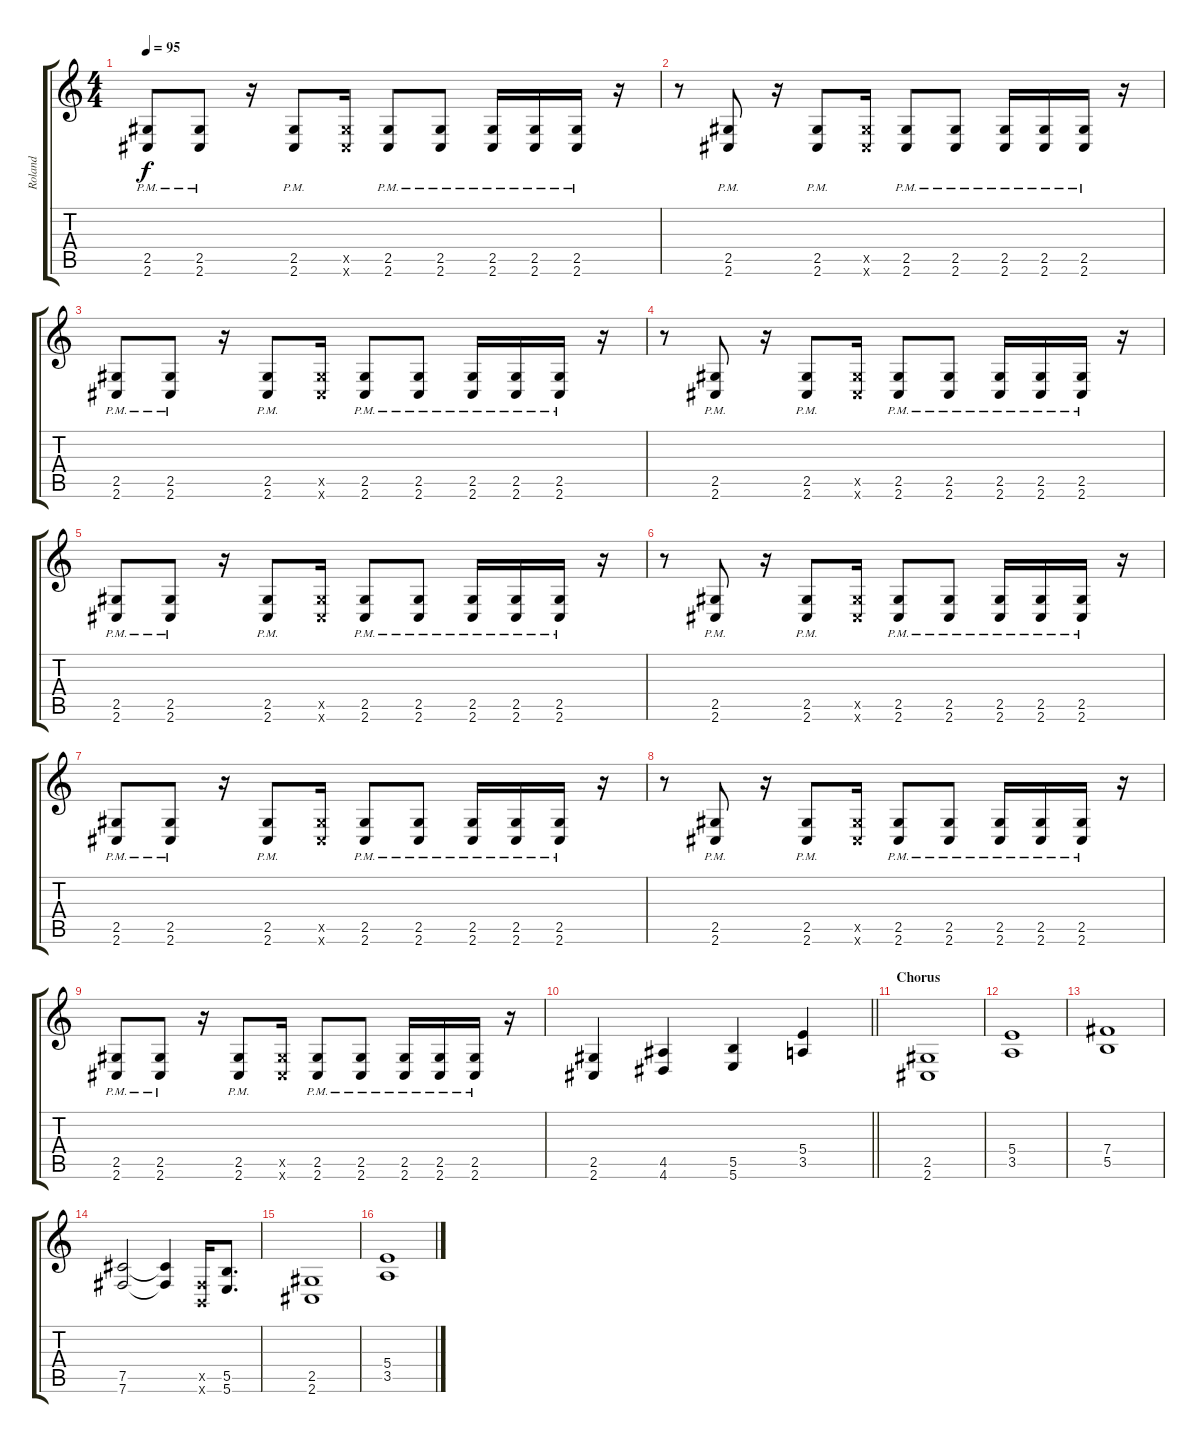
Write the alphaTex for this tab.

\track ("Roland" "Roland") {instrument distortionguitar}
\staff {score tabs}
\tuning (Db4 Ab3 E3 B2 Gb2 B1) {hide}
\ts (4 4)
\tempo 95
\clef g2
\ks c
(2.5{pm} 2.6{pm}).8{dy f} (2.5{pm} 2.6{pm}).8 r.16 (2.5{pm} 2.6{pm}).8 (2.5{x} 2.6{x}).16 (2.5{pm} 2.6{pm}).8 (2.5{pm} 2.6{pm}).8 (2.5{pm} 2.6{pm}).16 (2.5{pm} 2.6{pm}).16 (2.5{pm} 2.6{pm}).16 r.16 |
r.8 (2.5{pm} 2.6{pm}).8 r.16 (2.5{pm} 2.6{pm}).8 (2.5{x} 2.6{x}).16 (2.5{pm} 2.6{pm}).8 (2.5{pm} 2.6{pm}).8 (2.5{pm} 2.6{pm}).16 (2.5{pm} 2.6{pm}).16 (2.5{pm} 2.6{pm}).16 r.16 |
(2.5{pm} 2.6{pm}).8 (2.5{pm} 2.6{pm}).8 r.16 (2.5{pm} 2.6{pm}).8 (2.5{x} 2.6{x}).16 (2.5{pm} 2.6{pm}).8 (2.5{pm} 2.6{pm}).8 (2.5{pm} 2.6{pm}).16 (2.5{pm} 2.6{pm}).16 (2.5{pm} 2.6{pm}).16 r.16 |
r.8 (2.5{pm} 2.6{pm}).8 r.16 (2.5{pm} 2.6{pm}).8 (2.5{x} 2.6{x}).16 (2.5{pm} 2.6{pm}).8 (2.5{pm} 2.6{pm}).8 (2.5{pm} 2.6{pm}).16 (2.5{pm} 2.6{pm}).16 (2.5{pm} 2.6{pm}).16 r.16 |
(2.5{pm} 2.6{pm}).8 (2.5{pm} 2.6{pm}).8 r.16 (2.5{pm} 2.6{pm}).8 (2.5{x} 2.6{x}).16 (2.5{pm} 2.6{pm}).8 (2.5{pm} 2.6{pm}).8 (2.5{pm} 2.6{pm}).16 (2.5{pm} 2.6{pm}).16 (2.5{pm} 2.6{pm}).16 r.16 |
r.8 (2.5{pm} 2.6{pm}).8 r.16 (2.5{pm} 2.6{pm}).8 (2.5{x} 2.6{x}).16 (2.5{pm} 2.6{pm}).8 (2.5{pm} 2.6{pm}).8 (2.5{pm} 2.6{pm}).16 (2.5{pm} 2.6{pm}).16 (2.5{pm} 2.6{pm}).16 r.16 |
(2.5{pm} 2.6{pm}).8 (2.5{pm} 2.6{pm}).8 r.16 (2.5{pm} 2.6{pm}).8 (2.5{x} 2.6{x}).16 (2.5{pm} 2.6{pm}).8 (2.5{pm} 2.6{pm}).8 (2.5{pm} 2.6{pm}).16 (2.5{pm} 2.6{pm}).16 (2.5{pm} 2.6{pm}).16 r.16 |
r.8 (2.5{pm} 2.6{pm}).8 r.16 (2.5{pm} 2.6{pm}).8 (2.5{x} 2.6{x}).16 (2.5{pm} 2.6{pm}).8 (2.5{pm} 2.6{pm}).8 (2.5{pm} 2.6{pm}).16 (2.5{pm} 2.6{pm}).16 (2.5{pm} 2.6{pm}).16 r.16 |
(2.5{pm} 2.6{pm}).8 (2.5{pm} 2.6{pm}).8 r.16 (2.5{pm} 2.6{pm}).8 (2.5{x} 2.6{x}).16 (2.5{pm} 2.6{pm}).8 (2.5{pm} 2.6{pm}).8 (2.5{pm} 2.6{pm}).16 (2.5{pm} 2.6{pm}).16 (2.5{pm} 2.6{pm}).16 r.16 |
\barLineRight lightlight
(2.5 2.6).4 (4.5 4.6).4 (5.5 5.6).4 (5.4 3.5).4 |
\section ("" "Chorus")
(2.5 2.6).1 |
(5.4 3.5).1 |
(7.4 5.5).1 |
(7.5 7.6).2 (7.5{t} 7.6{t}).4 (0.5{x} 0.6{x}).16 (5.5 5.6).8{d} |
(2.5 2.6).1 |
(5.4 3.5).1
